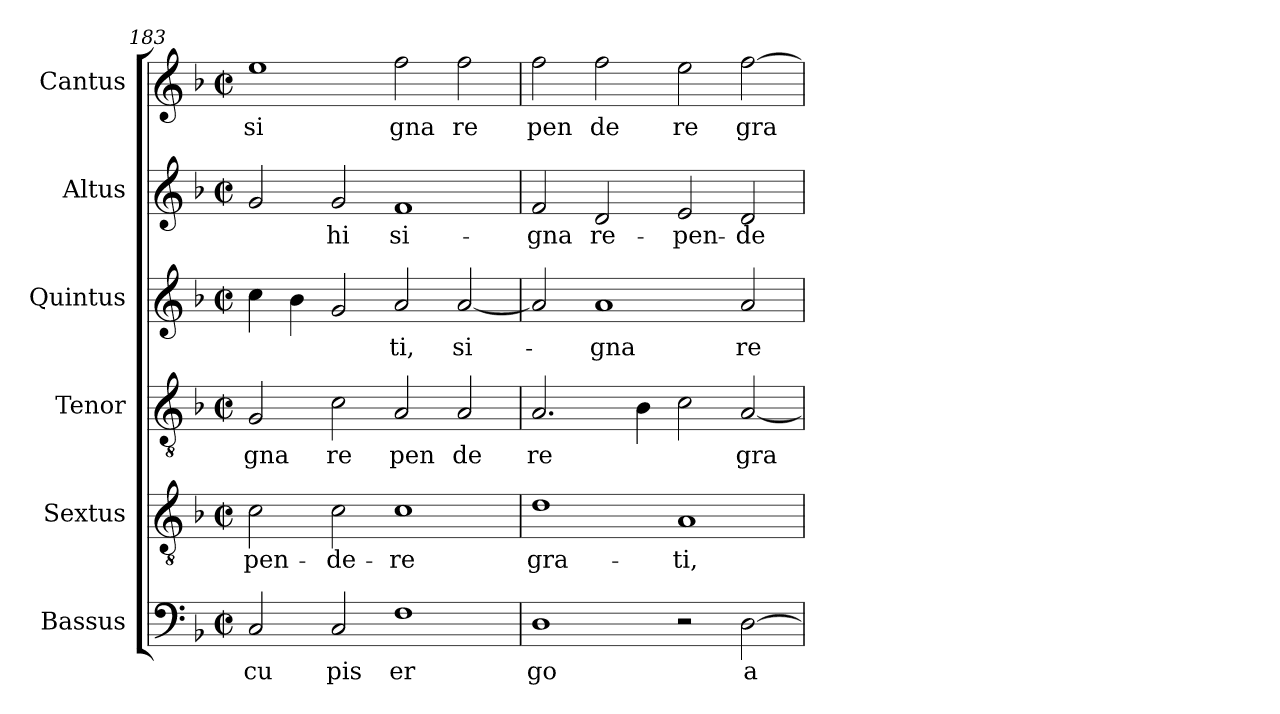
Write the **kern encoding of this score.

**kern	**text	**kern	**text	**kern	**text	**kern	**text	**kern	**text	**kern	**text
*part6	*part6	*part5	*part5	*part4	*part4	*part3	*part3	*part2	*part2	*part1	*part1
*staff6	*staff6	*staff5	*staff5	*staff4	*staff4	*staff3	*staff3	*staff2	*staff2	*staff1	*staff1
*I"Bassus	*	*I"Sextus	*	*I"Tenor	*	*I"Quintus	*	*I"Altus	*	*I"Cantus	*
*I'Bassus	*	*I'Sextus	*	*I'Tenor	*	*I'Quintus	*	*I'Altus	*	*I'Cantus	*
*clefF4	*	*clefGv2	*	*clefGv2	*	*clefG2	*	*clefG2	*	*clefG2	*
*k[b-]	*	*k[b-]	*	*k[b-]	*	*k[b-]	*	*k[b-]	*	*k[b-]	*
*F:	*	*F:	*	*F:	*	*F:	*	*F:	*	*F:	*
*M2/2	*	*M2/2	*	*M2/2	*	*M2/2	*	*M2/2	*	*M2/2	*
*met(c|)	*	*met(c|)	*	*met(c|)	*	*met(c|)	*	*met(c|)	*	*met(c|)	*
=183	=183	=183	=183	=183	=183	=183	=183	=183	=183	=183	=183
!	!LO:LY:b:cj	!	!LO:LY:b:cj	!	!LO:LY:b:cj	!	!	!	!	!	!LO:LY:b:cj
2C/	cu	2c\	-pen-	2G/	-gna	4cc\	.	2g/	.	1ee	si
.	.	.	.	.	.	4b-\	.	.	.	.	.
!	!LO:LY:b:cj	!	!LO:LY:b:cj	!	!LO:LY:b:cj	!	!	!	!LO:LY:b:cj	!	!
2C/	pis	2c\	-de-	2c\	re	2g/	.	2g/	-hi	.	.
!	!LO:LY:b:cj	!	!LO:LY:b:cj	!	!LO:LY:b:cj	!	!LO:LY:b:cj	!	!LO:LY:b:cj	!	!LO:LY:b:cj
1F	er	1c	-re	2A/	pen	2a/	-ti,	1f	si-	2ff\	gna
!	!	!	!	!	!LO:LY:b:cj	!	!LO:LY:b:cj	!	!	!	!LO:LY:b:cj
.	.	.	.	2A/	de	[<2a/	si-	.	.	2ff\	re
=184	=184	=184	=184	=184	=184	=184	=184	=184	=184	=184	=184
!	!LO:LY:b:cj	!	!LO:LY:b:cj	!	!LO:LY:b:cj	!	!	!	!LO:LY:b:cj	!	!LO:LY:b:cj
1D	go	1d	gra-	2.A/	re	2a/]	.	2f/	-gna	2ff\	pen
!	!	!	!	!	!	!	!LO:LY:b:cj	!	!LO:LY:b:cj	!	!LO:LY:b:cj
.	.	.	.	.	.	1a	-gna	2d/	re-	2ff\	de
.	.	.	.	4B-\	.	.	.	.	.	.	.
!	!	!	!LO:LY:b:cj	!	!	!	!	!	!LO:LY:b:cj	!	!LO:LY:b:cj
2r	.	1A	-ti,	2c\	.	.	.	2e/	-pen-	2ee\	re
!	!LO:LY:b:cj	!	!	!	!LO:LY:b	!	!LO:LY:b:cj	!	!LO:LY:b:cj	!	!LO:LY:b
[>2D\	a	.	.	[<2A/	gra	2a/	re-	2d/	-de-	[>2ff\	gra
=	=	=	=	=	=	=	=	=	=	=	=
*-	*-	*-	*-	*-	*-	*-	*-	*-	*-	*-	*-
